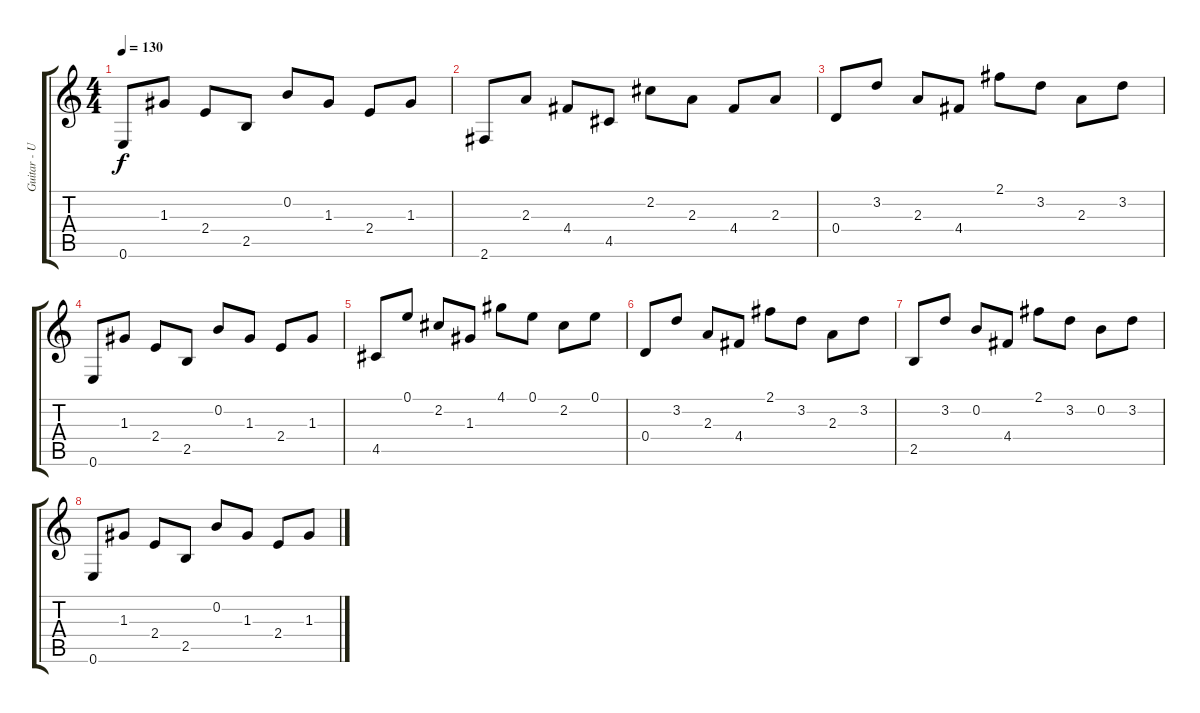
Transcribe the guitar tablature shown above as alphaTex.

\track ("Guitar - Uriy Melisov" "Guitar - U") {instrument acousticguitarsteel}
\staff {score tabs}
\tuning (E4 B3 G3 D3 A2 E2) {hide}
\ts (4 4)
\tempo 130
\clef g2
\ks c
0.6.8{dy f} 1.3.8 2.4.8 2.5.8 0.2.8 1.3.8 2.4.8 1.3.8 |
2.6.8 2.3.8 4.4.8 4.5.8 2.2.8 2.3.8 4.4.8 2.3.8 |
0.4.8 3.2.8 2.3.8 4.4.8 2.1.8 3.2.8 2.3.8 3.2.8 |
0.6.8{volume 16} 1.3.8{volume 15} 2.4.8{volume 15} 2.5.8{volume 14} 0.2.8{volume 14} 1.3.8{volume 13} 2.4.8{volume 13} 1.3.8{volume 12} |
4.5.8{volume 12} 0.1.8{volume 11} 2.2.8{volume 11} 1.3.8{volume 10} 4.1.8{volume 10} 0.1.8{volume 9} 2.2.8{volume 9} 0.1.8{volume 8} |
0.4.8{volume 8} 3.2.8{volume 7} 2.3.8{volume 7} 4.4.8{volume 6} 2.1.8{volume 6} 3.2.8{volume 5} 2.3.8{volume 5} 3.2.8{volume 4} |
2.5.8{volume 4} 3.2.8{volume 4} 0.2.8{volume 3} 4.4.8{volume 2} 2.1.8{volume 2} 3.2.8{volume 2} 0.2.8{volume 1} 3.2.8{volume 0} |
0.6.8{volume 0} 1.3.8 2.4.8 2.5.8 0.2.8 1.3.8 2.4.8 1.3.8
